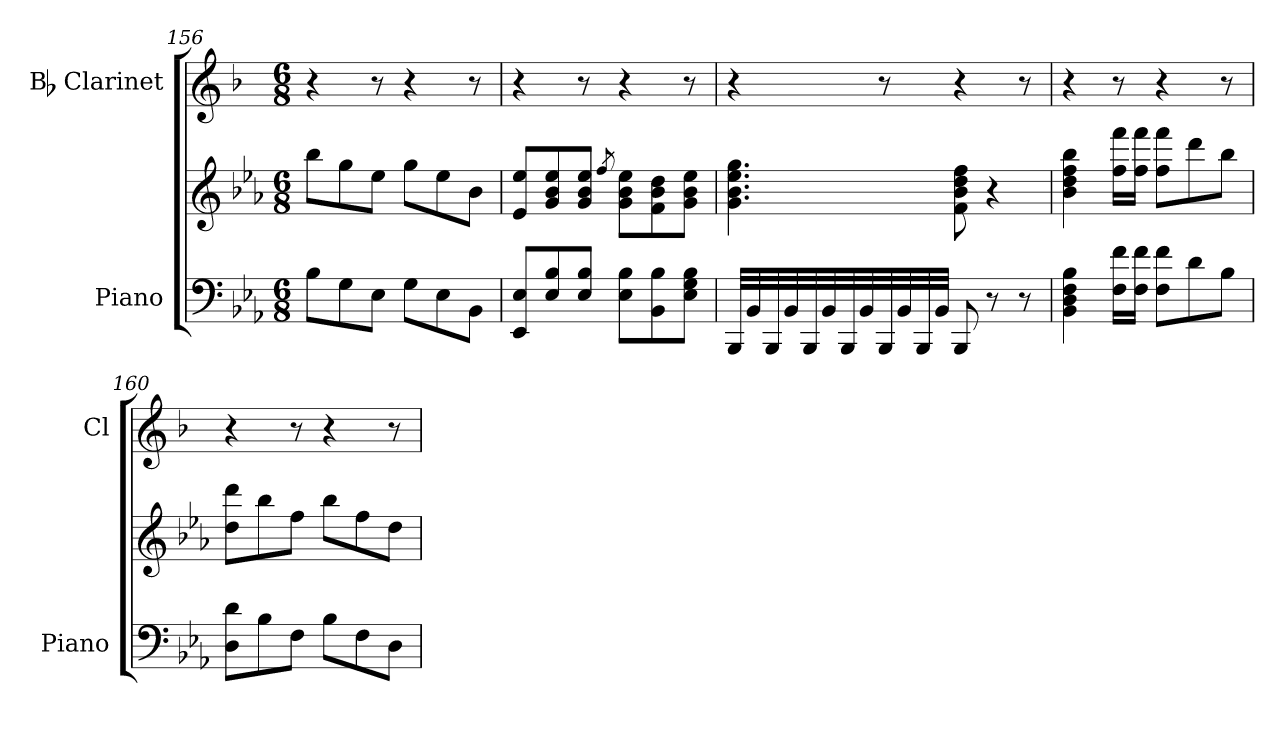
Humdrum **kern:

**kern	**kern	**kern
*part2	*part2	*part1
*staff3	*staff2	*staff1
*I"Piano	*	*I"Bb Clarinet
*I'Piano	*	*I'Cl
*clefF4	*clefG2	*clefG2
*	*	*ITrd1c2
*k[b-e-a-]	*k[b-e-a-]	*k[b-e-a-]
*E-:	*E-:	*E-:
*M6/8	*M6/8	*M6/8
=156	=156	=156
8B-\L	8bb-\L	4r
8G\	8gg\	.
8E-\J	8ee-\J	8r
8G\L	8gg\L	4r
8E-\	8ee-\	.
8BB-\J	8b-\J	8r
=157	=157	=157
8EE-/ 8E-/L	8e-/ 8ee-/L	4r
8E-/ 8B-/	8g/ 8b-/ 8ee-/	.
8E-/ 8B-/J	8g/ 8b-/ 8ee-/J	8r
.	8qff/	.
8E-\ 8B-\L	8g\ 8b-\ 8ee-\L	4r
8BB-\ 8B-\	8f\ 8b-\ 8dd\	.
8E-\ 8G\ 8B-\J	8g\ 8b-\ 8ee-\J	8r
=158	=158	=158
32BBB-/LLL	4.g\ 4.b-\ 4.ee-\ 4.gg\	4r
32BB-/	.	.
32BBB-/	.	.
32BB-/	.	.
32BBB-/	.	.
32BB-/	.	.
32BBB-/	.	.
32BB-/	.	.
32BBB-/	.	8r
32BB-/	.	.
32BBB-/	.	.
32BB-/JJJ	.	.
8BBB-/	8f\ 8b-\ 8dd\ 8ff\	4r
8r	4r	.
8r	.	8r
=159	=159	=159
4BB-\ 4D\ 4F\ 4B-\	4b-\ 4dd\ 4ff\ 4bb-\	4r
16F\ 16f\LL	16ff\ 16fff\LL	8r
16F\ 16f\JJ	16ff\ 16fff\JJ	.
8F\ 8f\L	8ff\ 8fff\L	4r
8d\	8ddd\	.
8B-\J	8bb-\J	8r
=160	=160	=160
8D\ 8d\L	8dd\ 8ddd\L	4r
8B-\	8bb-\	.
8F\J	8ff\J	8r
8B-\L	8bb-\L	4r
8F\	8ff\	.
8D\J	8dd\J	8r
=	=	=
*-	*-	*-
